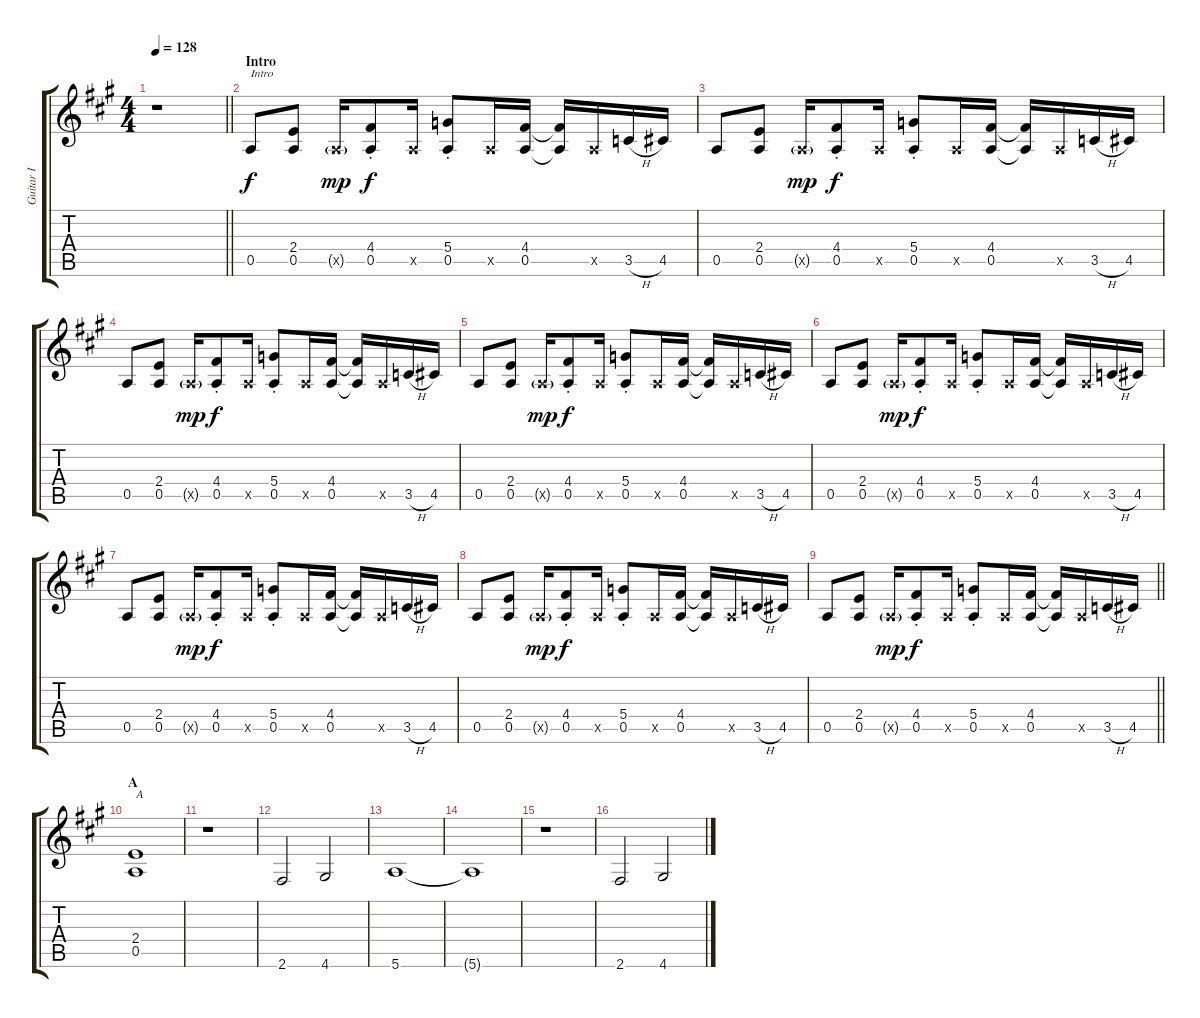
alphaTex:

\track ("Guitar I" "Guitar I") {instrument distortionguitar}
\staff {score tabs}
\tuning (E4 B3 G3 D3 A2 E2) {hide}
\ts (4 4)
\tempo 128
\clef g2
\barLineRight lightlight
\ks a
r.1{dy f instrument distortionguitar} |
\section ("" "Intro")
0.5.8{txt "Intro"} (2.4 0.5).8 0.5{g x}.16{dy mp} (4.4{st} 0.5{st}).8{dy f} 0.5{x}.16 (5.4{st} 0.5{st}).8 0.5{x}.16 (4.4 0.5).16 (4.4{t} 0.5{t}).16 0.5{x}.16 3.5{h}.16 4.5.16 |
0.5.8 (2.4 0.5).8 0.5{g x}.16{dy mp} (4.4{st} 0.5{st}).8{dy f} 0.5{x}.16 (5.4{st} 0.5{st}).8 0.5{x}.16 (4.4 0.5).16 (4.4{t} 0.5{t}).16 0.5{x}.16 3.5{h}.16 4.5.16 |
0.5.8 (2.4 0.5).8 0.5{g x}.16{dy mp} (4.4{st} 0.5{st}).8{dy f} 0.5{x}.16 (5.4{st} 0.5{st}).8 0.5{x}.16 (4.4 0.5).16 (4.4{t} 0.5{t}).16 0.5{x}.16 3.5{h}.16 4.5.16 |
0.5.8 (2.4 0.5).8 0.5{g x}.16{dy mp} (4.4{st} 0.5{st}).8{dy f} 0.5{x}.16 (5.4{st} 0.5{st}).8 0.5{x}.16 (4.4 0.5).16 (4.4{t} 0.5{t}).16 0.5{x}.16 3.5{h}.16 4.5.16 |
0.5.8 (2.4 0.5).8 0.5{g x}.16{dy mp} (4.4{st} 0.5{st}).8{dy f} 0.5{x}.16 (5.4{st} 0.5{st}).8 0.5{x}.16 (4.4 0.5).16 (4.4{t} 0.5{t}).16 0.5{x}.16 3.5{h}.16 4.5.16 |
0.5.8 (2.4 0.5).8 0.5{g x}.16{dy mp} (4.4{st} 0.5{st}).8{dy f} 0.5{x}.16 (5.4{st} 0.5{st}).8 0.5{x}.16 (4.4 0.5).16 (4.4{t} 0.5{t}).16 0.5{x}.16 3.5{h}.16 4.5.16 |
0.5.8 (2.4 0.5).8 0.5{g x}.16{dy mp} (4.4{st} 0.5{st}).8{dy f} 0.5{x}.16 (5.4{st} 0.5{st}).8 0.5{x}.16 (4.4 0.5).16 (4.4{t} 0.5{t}).16 0.5{x}.16 3.5{h}.16 4.5.16 |
\barLineRight lightlight
0.5.8 (2.4 0.5).8 0.5{g x}.16{dy mp} (4.4{st} 0.5{st}).8{dy f} 0.5{x}.16 (5.4{st} 0.5{st}).8 0.5{x}.16 (4.4 0.5).16 (4.4{t} 0.5{t}).16 0.5{x}.16 3.5{h}.16 4.5.16 |
\section ("" "A")
(2.4 0.5).1{txt "A"} |
r.1 |
2.6.2 4.6.2 |
5.6.1 |
5.6{t}.1 |
r.1 |
2.6.2 4.6.2
